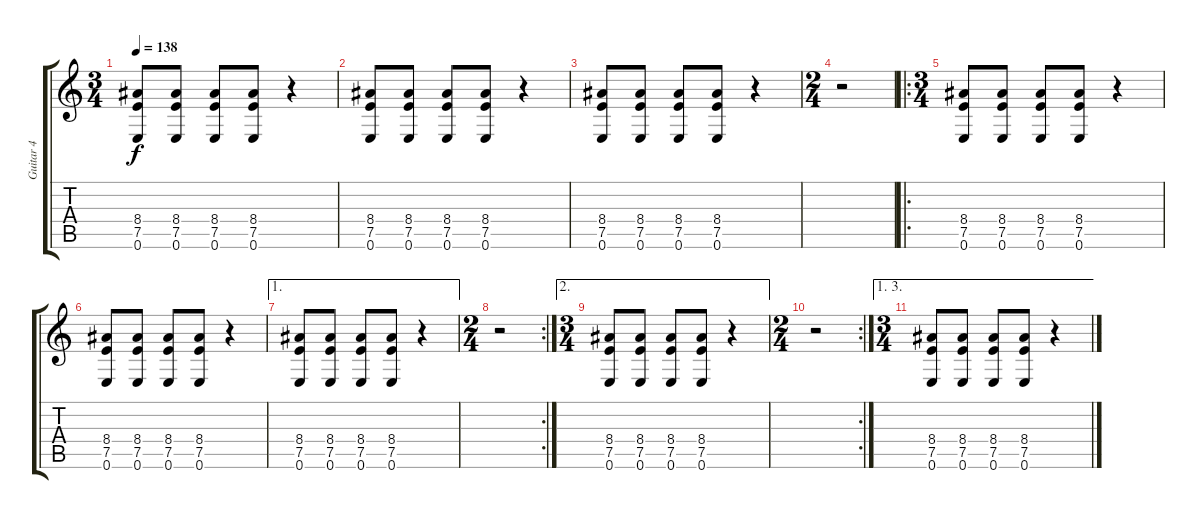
\track ("Guitar 4" "Guitar 4") {instrument distortionguitar}
\staff {score tabs}
\tuning (E4 B3 G3 D3 A2 E2) {hide}
\ts (3 4)
\tempo 138
\clef g2
\ks c
(8.4 7.5 0.6).8{dy f} (8.4 7.5 0.6).8 (8.4 7.5 0.6).8 (8.4 7.5 0.6).8 r.4 |
(8.4 7.5 0.6).8 (8.4 7.5 0.6).8 (8.4 7.5 0.6).8 (8.4 7.5 0.6).8 r.4 |
(8.4 7.5 0.6).8 (8.4 7.5 0.6).8 (8.4 7.5 0.6).8 (8.4 7.5 0.6).8 r.4 |
\ts (2 4)
r.2 |
\ro
\ts (3 4)
(8.4 7.5 0.6).8 (8.4 7.5 0.6).8 (8.4 7.5 0.6).8 (8.4 7.5 0.6).8 r.4 |
(8.4 7.5 0.6).8 (8.4 7.5 0.6).8 (8.4 7.5 0.6).8 (8.4 7.5 0.6).8 r.4 |
\ae 1
(8.4 7.5 0.6).8 (8.4 7.5 0.6).8 (8.4 7.5 0.6).8 (8.4 7.5 0.6).8 r.4 |
\rc 2
\ts (2 4)
r.2 |
\ae 2
\ts (3 4)
(8.4 7.5 0.6).8 (8.4 7.5 0.6).8 (8.4 7.5 0.6).8 (8.4 7.5 0.6).8 r.4 |
\rc 2
\ts (2 4)
r.2 |
\ae (1 3)
\ts (3 4)
(8.4 7.5 0.6).8 (8.4 7.5 0.6).8 (8.4 7.5 0.6).8 (8.4 7.5 0.6).8 r.4
